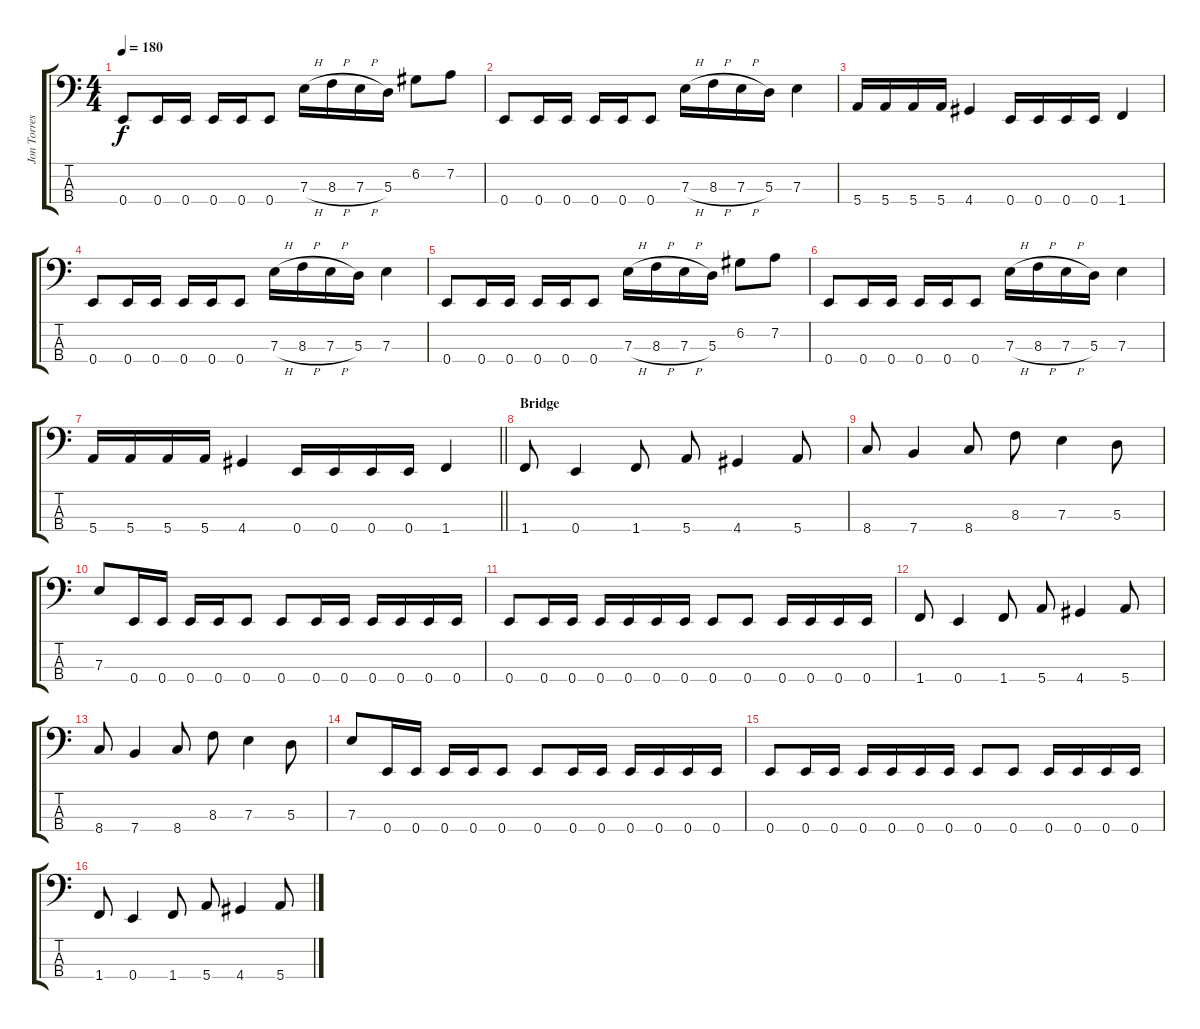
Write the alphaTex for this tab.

\track ("Jon Torres" "Jon Torres") {instrument electricbasspick}
\staff {score tabs}
\tuning (G2 D2 A1 E1) {hide}
\ts (4 4)
\tempo 180
\clef f4
\ks c
0.4.8{dy f} 0.4.16 0.4.16 0.4.16 0.4.16 0.4.8 7.3{h}.16 8.3{h}.16 7.3{h}.16 5.3.16 6.2.8 7.2.8 |
0.4.8 0.4.16 0.4.16 0.4.16 0.4.16 0.4.8 7.3{h}.16 8.3{h}.16 7.3{h}.16 5.3.16 7.3.4 |
5.4.16 5.4.16 5.4.16 5.4.16 4.4.4 0.4.16 0.4.16 0.4.16 0.4.16 1.4.4 |
0.4.8 0.4.16 0.4.16 0.4.16 0.4.16 0.4.8 7.3{h}.16 8.3{h}.16 7.3{h}.16 5.3.16 7.3.4 |
0.4.8 0.4.16 0.4.16 0.4.16 0.4.16 0.4.8 7.3{h}.16 8.3{h}.16 7.3{h}.16 5.3.16 6.2.8 7.2.8 |
0.4.8 0.4.16 0.4.16 0.4.16 0.4.16 0.4.8 7.3{h}.16 8.3{h}.16 7.3{h}.16 5.3.16 7.3.4 |
\barLineRight lightlight
5.4.16 5.4.16 5.4.16 5.4.16 4.4.4 0.4.16 0.4.16 0.4.16 0.4.16 1.4.4 |
\section ("" "Bridge")
1.4.8 0.4.4 1.4.8 5.4.8 4.4.4 5.4.8 |
8.4.8 7.4.4 8.4.8 8.3.8 7.3.4 5.3.8 |
7.3.8 0.4.16 0.4.16 0.4.16 0.4.16 0.4.8 0.4.8 0.4.16 0.4.16 0.4.16 0.4.16 0.4.16 0.4.16 |
0.4.8 0.4.16 0.4.16 0.4.16 0.4.16 0.4.16 0.4.16 0.4.8 0.4.8 0.4.16 0.4.16 0.4.16 0.4.16 |
1.4.8 0.4.4 1.4.8 5.4.8 4.4.4 5.4.8 |
8.4.8 7.4.4 8.4.8 8.3.8 7.3.4 5.3.8 |
7.3.8 0.4.16 0.4.16 0.4.16 0.4.16 0.4.8 0.4.8 0.4.16 0.4.16 0.4.16 0.4.16 0.4.16 0.4.16 |
0.4.8 0.4.16 0.4.16 0.4.16 0.4.16 0.4.16 0.4.16 0.4.8 0.4.8 0.4.16 0.4.16 0.4.16 0.4.16 |
1.4.8 0.4.4 1.4.8 5.4.8 4.4.4 5.4.8
